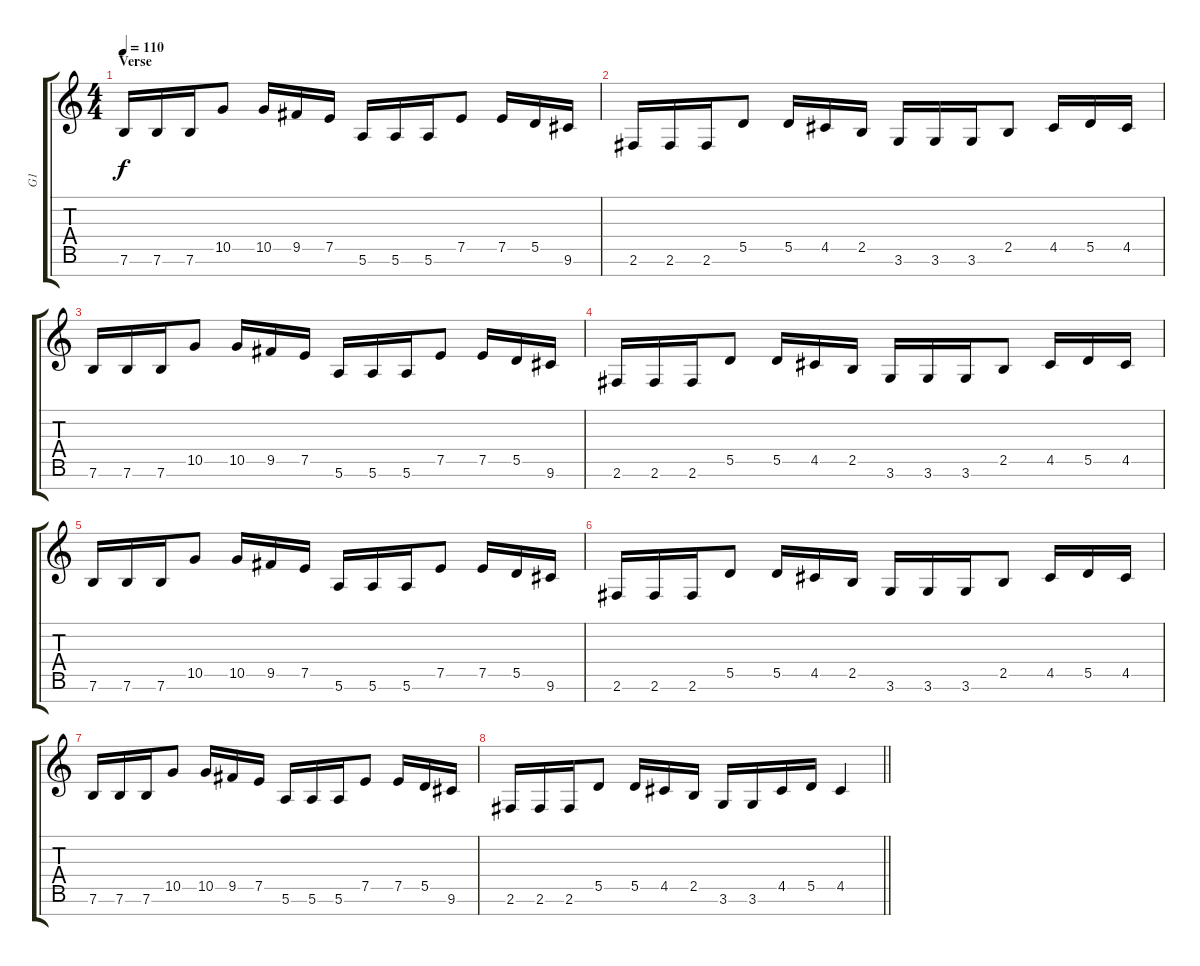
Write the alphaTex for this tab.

\track ("G1" "G1") {instrument distortionguitar}
\staff {score tabs}
\tuning (E4 B3 G3 D3 A2 E2 B1) {hide}
\ts (4 4)
\section ("" "Verse")
\tempo 110
\clef g2
\ks c
7.6.16{dy f} 7.6.16 7.6.16 10.5.8 10.5.16 9.5.16 7.5.16 5.6.16 5.6.16 5.6.16 7.5.8 7.5.16 5.5.16 9.6.16 |
2.6.16 2.6.16 2.6.16 5.5.8 5.5.16 4.5.16 2.5.16 3.6.16 3.6.16 3.6.16 2.5.8 4.5.16 5.5.16 4.5.16 |
7.6.16 7.6.16 7.6.16 10.5.8 10.5.16 9.5.16 7.5.16 5.6.16 5.6.16 5.6.16 7.5.8 7.5.16 5.5.16 9.6.16 |
2.6.16 2.6.16 2.6.16 5.5.8 5.5.16 4.5.16 2.5.16 3.6.16 3.6.16 3.6.16 2.5.8 4.5.16 5.5.16 4.5.16 |
7.6.16 7.6.16 7.6.16 10.5.8 10.5.16 9.5.16 7.5.16 5.6.16 5.6.16 5.6.16 7.5.8 7.5.16 5.5.16 9.6.16 |
2.6.16 2.6.16 2.6.16 5.5.8 5.5.16 4.5.16 2.5.16 3.6.16 3.6.16 3.6.16 2.5.8 4.5.16 5.5.16 4.5.16 |
7.6.16 7.6.16 7.6.16 10.5.8 10.5.16 9.5.16 7.5.16 5.6.16 5.6.16 5.6.16 7.5.8 7.5.16 5.5.16 9.6.16 |
\barLineRight lightlight
2.6.16 2.6.16 2.6.16 5.5.8 5.5.16 4.5.16 2.5.16 3.6.16 3.6.16 4.5.16 5.5.16 4.5.4
